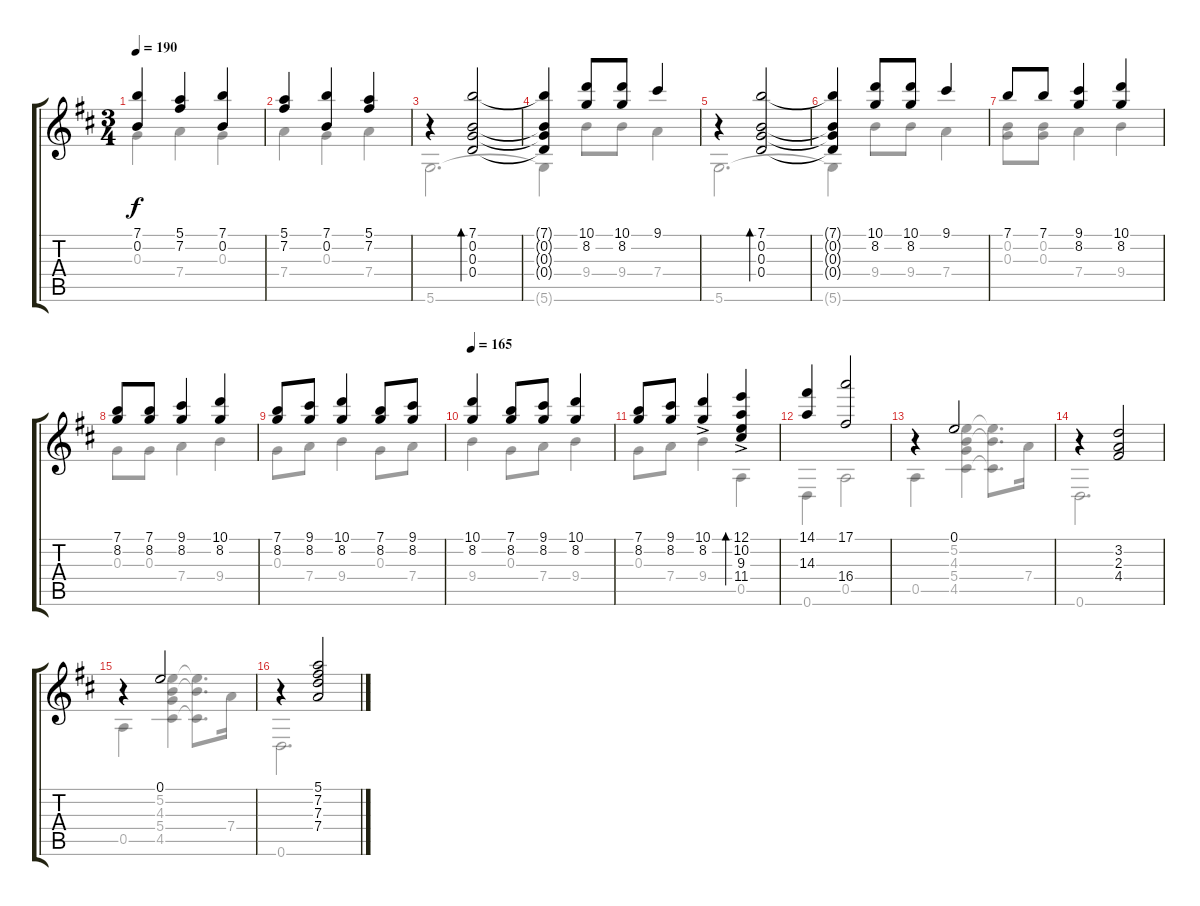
\track "" {instrument acousticguitarnylon}
\staff {score tabs}
\tuning (E4 B3 G3 D3 A2 D2) {hide}
\voice
\ts (3 4)
\tempo 190
\clef g2
\ks d
(7.1 0.2).4{dy f} (5.1 7.2).4 (7.1 0.2).4 |
(5.1 7.2).4 (7.1 0.2).4 (5.1 7.2).4 |
r.4 (7.1 0.2 0.3 0.4).2{bd 120} |
(7.1{t} 0.2{t} 0.3{t} 0.4{t}).4 (10.1 8.2).8 (10.1 8.2).8 9.1.4 |
r.4 (7.1 0.2 0.3 0.4).2{bd 120} |
(7.1{t} 0.2{t} 0.3{t} 0.4{t}).4 (10.1 8.2).8 (10.1 8.2).8 9.1.4 |
7.1.8 7.1.8 (9.1 8.2).4 (10.1 8.2).4 |
(7.1 8.2).8 (7.1 8.2).8 (9.1 8.2).4 (10.1 8.2).4 |
(7.1 8.2).8 (9.1 8.2).8 (10.1 8.2).4 (7.1 8.2).8 (9.1 8.2).8 |
\tempo 165
(10.1 8.2).4 (7.1 8.2).8 (9.1 8.2).8 (10.1 8.2).4 |
(7.1 8.2).8 (9.1 8.2).8 (10.1{ac} 8.2{ac}).4 (12.1{ac} 10.2{ac} 9.3{ac} 11.4{ac}).4{bd 60} |
(14.1 14.3).4 (17.1 16.4).2 |
r.4 0.1.2 |
r.4 (3.2 2.3 4.4).2 |
r.4 0.1.2 |
r.4 (5.1 7.2 7.3 7.4).2
\voice
\clef g2
\ottava regular
\simile none
\ks d
0.3.4{dy f} 7.4.4 0.3.4 |
7.4.4 0.3.4 7.4.4 |
5.6.2{d} |
5.6{t}.4 9.4.8 9.4.8 7.4.4 |
5.6.2{d} |
5.6{t}.4 9.4.8 9.4.8 7.4.4 |
(0.2 0.3).8 (0.2 0.3).8 7.4.4 9.4.4 |
0.3.8 0.3.8 7.4.4 9.4.4 |
0.3.8 7.4.8 9.4.4 0.3.8 7.4.8 |
9.4.4 0.3.8 7.4.8 9.4.4 |
0.3.8 7.4.8 9.4.4 0.5.4 |
0.6.4 0.5.2 |
0.5.4 (5.2 4.3 5.4 4.5).4 (5.2{t} 4.3{t} 4.5{t}).8{d} 7.4.16 |
0.6.2{d} |
0.5.4 (5.2 4.3 5.4 4.5).4 (5.2{t} 4.3{t} 4.5{t}).8{d} 7.4.16 |
0.6.2{d}
